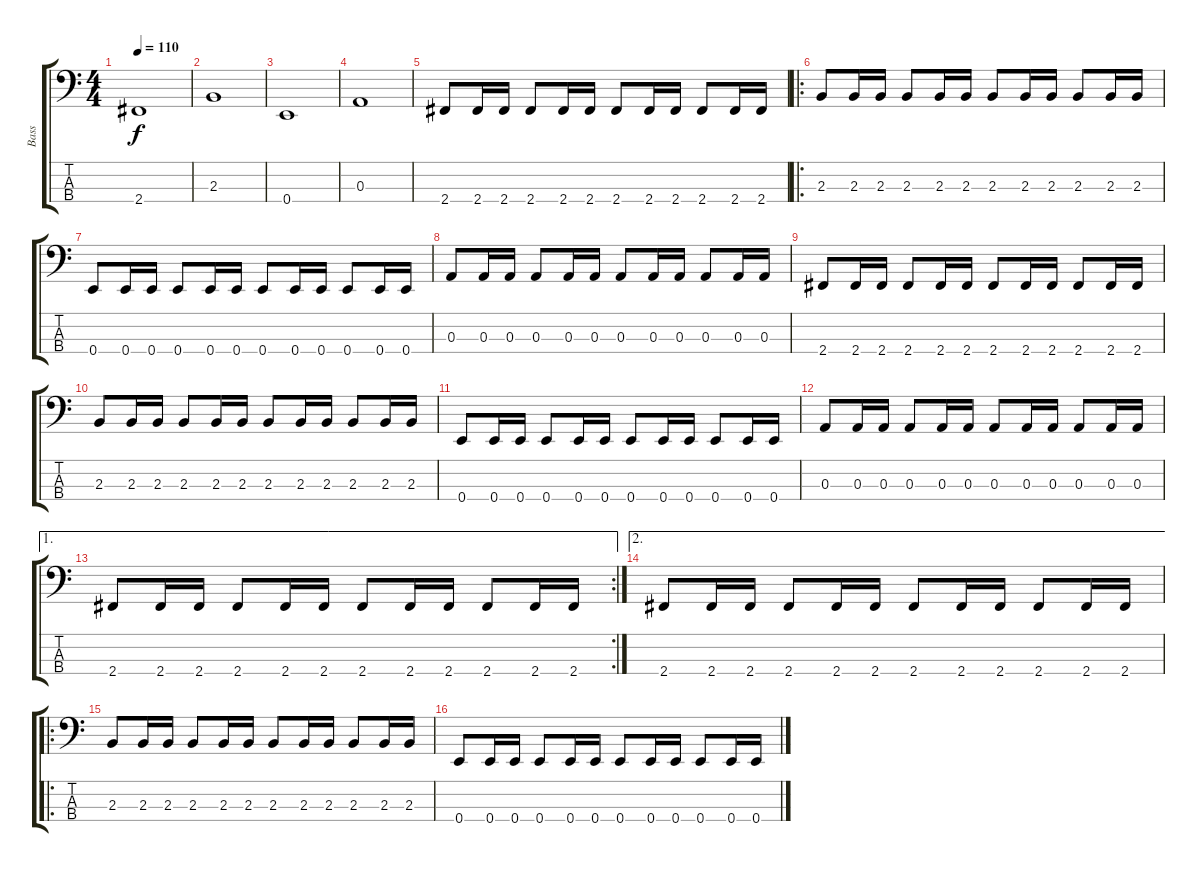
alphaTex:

\track ("Bass" "Bass") {instrument electricbassfinger}
\staff {score tabs}
\tuning (G2 D2 A1 E1) {hide}
\ts (4 4)
\tempo 110
\clef f4
\ks c
2.4.1{dy f} |
2.3.1 |
0.4.1 |
0.3.1 |
2.4.8 2.4.16 2.4.16 2.4.8 2.4.16 2.4.16 2.4.8 2.4.16 2.4.16 2.4.8 2.4.16 2.4.16 |
\ro
2.3.8 2.3.16 2.3.16 2.3.8 2.3.16 2.3.16 2.3.8 2.3.16 2.3.16 2.3.8 2.3.16 2.3.16 |
0.4.8 0.4.16 0.4.16 0.4.8 0.4.16 0.4.16 0.4.8 0.4.16 0.4.16 0.4.8 0.4.16 0.4.16 |
0.3.8 0.3.16 0.3.16 0.3.8 0.3.16 0.3.16 0.3.8 0.3.16 0.3.16 0.3.8 0.3.16 0.3.16 |
2.4.8 2.4.16 2.4.16 2.4.8 2.4.16 2.4.16 2.4.8 2.4.16 2.4.16 2.4.8 2.4.16 2.4.16 |
2.3.8 2.3.16 2.3.16 2.3.8 2.3.16 2.3.16 2.3.8 2.3.16 2.3.16 2.3.8 2.3.16 2.3.16 |
0.4.8 0.4.16 0.4.16 0.4.8 0.4.16 0.4.16 0.4.8 0.4.16 0.4.16 0.4.8 0.4.16 0.4.16 |
0.3.8 0.3.16 0.3.16 0.3.8 0.3.16 0.3.16 0.3.8 0.3.16 0.3.16 0.3.8 0.3.16 0.3.16 |
\ae 1
\rc 2
2.4.8 2.4.16 2.4.16 2.4.8 2.4.16 2.4.16 2.4.8 2.4.16 2.4.16 2.4.8 2.4.16 2.4.16 |
\ae 2
2.4.8 2.4.16 2.4.16 2.4.8 2.4.16 2.4.16 2.4.8 2.4.16 2.4.16 2.4.8 2.4.16 2.4.16 |
\ro
2.3.8 2.3.16 2.3.16 2.3.8 2.3.16 2.3.16 2.3.8 2.3.16 2.3.16 2.3.8 2.3.16 2.3.16 |
0.4.8 0.4.16 0.4.16 0.4.8 0.4.16 0.4.16 0.4.8 0.4.16 0.4.16 0.4.8 0.4.16 0.4.16
